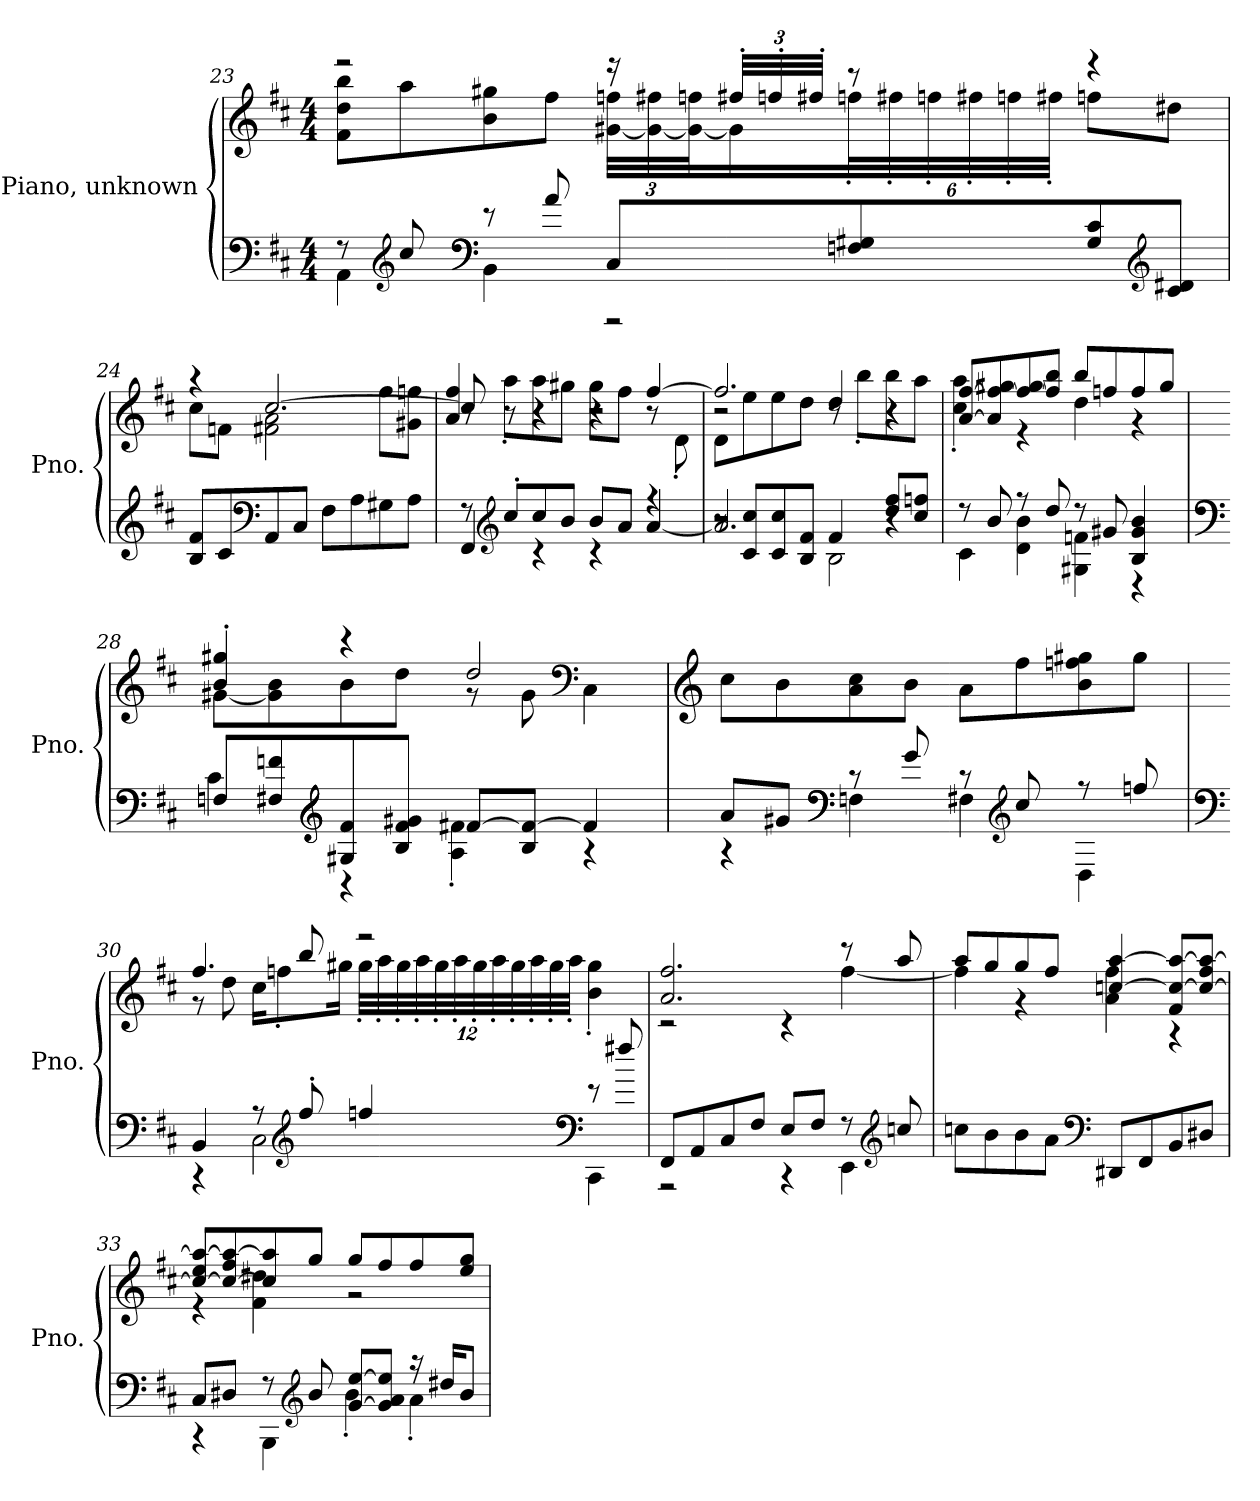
**kern	**kern
*part1	*part1
*staff2	*staff1
*I"Piano, unknown	*
*I'Pno.	*
!!LO:LB:g=z
*clefF4	*clefG2
*k[f#c#]	*k[f#c#]
*M4/4	*M4/4
=23	=23
*^	*^
8r	4AA\	2r	8f#\ 8dd\ 8bb\L
*clefG2	*	*	*
8cc#/	.	.	8aa\
*clefF4	*	*	*
8r	4BB\	.	8b\ 8gg#X\
8a/	.	.	8ff#\J
*	*	*	*Xbrackettup
8C#/L	2r	16r	[48g#X\ 48ffn\LLL
.	.	.	48g#\_ 48ff#X\
.	.	.	48g#\_ 48ffn\J
.	.	48ff#X'/LLL	16g#\]
.	.	48ffn'/	.
.	.	48ff#X'/JJJ	.
8Fn/ 8G#X/	.	8r	48ffn'\L
.	.	.	48ff#X'\
.	.	.	48ffn'\
.	.	.	48ff#X'\
.	.	.	48ffn'\
.	.	.	48ff#X'\JJJ
8G#/ 8c#/	.	4r	8ffn\L
*clefG2	*	*	*
8c#/ 8d#X/J	.	.	8dd#X\J
*v	*v	*	*
!!LO:LB:g=z	!!
=24	=24	=24
8B/ 8f#/L	4r	8cc#\L
8c#/	.	8fn\J
*clefF4	*	*
8AA/	[2.cc#/	2f#X\ 2a\
8C#/J	.	.
8F#\L	.	.
8A\	.	.
8G#X\	.	8ff#\L
8A\J	.	8g#X\ 8ffn\J
=25	=25	=25
*^	*	*^
8r	4FF#/	8cc#/]	8r	4a/ 4ff#/
*clefG2	*	*	*	*
8cc#'/L	.	8r	8aa'\L	.
8cc#/	4r	4r	8aa\	4r
8b/J	.	.	8gg#X\J	.
8b/L	4r	4r	8gg#\L	2r
8a/J	.	.	8ff#\J	.
4r	[4a/	[4ff#/	8r	.
.	.	.	8d'\	.
=26	=26	=26	=26	=26
*	*^	*	*	*
8r	2r	2.a/]	2.ff#/]	8d\L	2r
8c#/ 8cc#/L	.	.	.	8ee\	.
8c#/ 8cc#/	.	.	.	8ee\	.
8B/ 8f#/J	.	.	.	8dd\J	.
4f#/	2B\	.	.	8r	4dd/
.	.	.	.	8bb'\L	.
8dd/ 8ff#/L	.	4r	4r	8bb\	4r
8cc#/ 8ffn/J	.	.	.	8aa\J	.
*	*v	*v	*	*	*
*	*	*	*v	*v
!!LO:LB:g=z
=27	=27	=27	=27
8r	4c#\	[8a/ [8ff#/L	4cc#\' 4aa\'
8b/	.	8a/] 8ff#/_ 8gg#X/	.
8r	4d\ 4b\	8ff#/_ 8gg#/	4r
8dd/	.	8ff#/] 8bb/J	.
8r	4G#X\ 4fn\	8bb/L	4dd\
8g#X/	.	8ffn/	.
4B/ 4g#/ 4b/	4r	8ff/	4r
.	.	8gg#/J	.
=28	=28	=28	=28
*clefF4	*	*	*
8Fn/L	4c#\	4b/' 4gg#X/'	[8g#X\L
8F#X/ 8fn/	.	.	8g#\] 8b\
*clefG2	*	*	*
8G#X/ 8f/	4r	4r	8b\
8B/ 8f/ 8g#X/J	.	.	8dd\J
[8f/L	4A\' 4f#X\'	2dd/	8r
8B/ 8f/_J	.	.	8g#\
*	*	*clefF4	*
4f/]	4r	.	4C#\
*	*	*v	*v
!!LO:PB:g=z
=29	=29	=29
*	*	*clefG2
8a/L	4r	8cc#\L
8g#X/J	.	8b\
*clefF4	*	*
8r	4Fn\	8a\ 8cc#\
8g#/	.	8b\J
8r	4F#X\	8a\L
*clefG2	*	*
8cc#/	.	8ff#\
8r	4D\	8b\ 8ffn\ 8gg#X\
8ffn/	.	8gg#\J
=30	=30	=30
*clefF4	*	*
*	*	*^
4BB/	4r	4.ff#/	8r
.	.	.	8dd\
8r	2C#\	.	16cc#\KL
.	.	.	8ffn'\
*clefG2	*	*	*
8ff#'/	.	8bb/	.
.	.	.	16gg#X\Jk
4ffn/	.	2r	48gg#'\LLL
.	.	.	48aa'\
.	.	.	48gg#'\
.	.	.	48aa'\
.	.	.	48gg#'\
.	.	.	48aa'\
.	.	.	48gg#'\
.	.	.	48aa'\
.	.	.	48gg#'\
.	.	.	48aa'\
.	.	.	48gg#'\
.	.	.	48aa'\JJJ
*clefF4	*	*	*
8r	4CC#\	.	4b\' 4gg#\'
8ff#X/	.	.	.
!!LO:LB:g=z	!!
=31	=31	=31	=31
8FF#/L	2r	2.a/ 2.ff#/	2r
8AA/	.	.	.
8C#/	.	.	.
8F#/J	.	.	.
8E/L	4r	.	4r
8F#/J	.	.	.
8r	4EE\	8r	[4ff#\
*clefG2	*	*	*
8ccn/	.	8aa/	.
*v	*v	*	*
=32	=32	=32
8ccn\L	8aa/L	4ff#\]
8b\	8gg/	.
8b\	8gg/	4r
8a\J	8ff#/J	.
*clefF4	*	*
8DD#X/L	[4ccn/ [4aa/	4a\ 4ff#\
8FF#/	.	.
8BB/	8f#/ 8cc/_ 8aa/_L	4r
8D#X/J	8cc/_ 8ff#/ 8aa/_J	.
=33	=33	=33
*^	*	*
8C#/L	4r	8cc/_ 8ee/ 8aa/_L	4r
8D#X/J	.	8cc/_ 8ff#/ 8aa/_	.
8r	4BBB\	8cc/] 8aa/]	4f#\ 4dd#X\
*clefG2	*	*	*
8b/	.	8gg/J	.
[8g/ [8ee/L	4b'\	8gg/L	2r
8g/] 8a/ 8ee/]J	.	8ff#/	.
16r	4a'\	8ff#/	.
16dd#X/KL	.	.	.
8b/J	.	8ee/ 8gg/J	.
*v	*v	*	*
*	*v	*v
=	=
*-	*-
